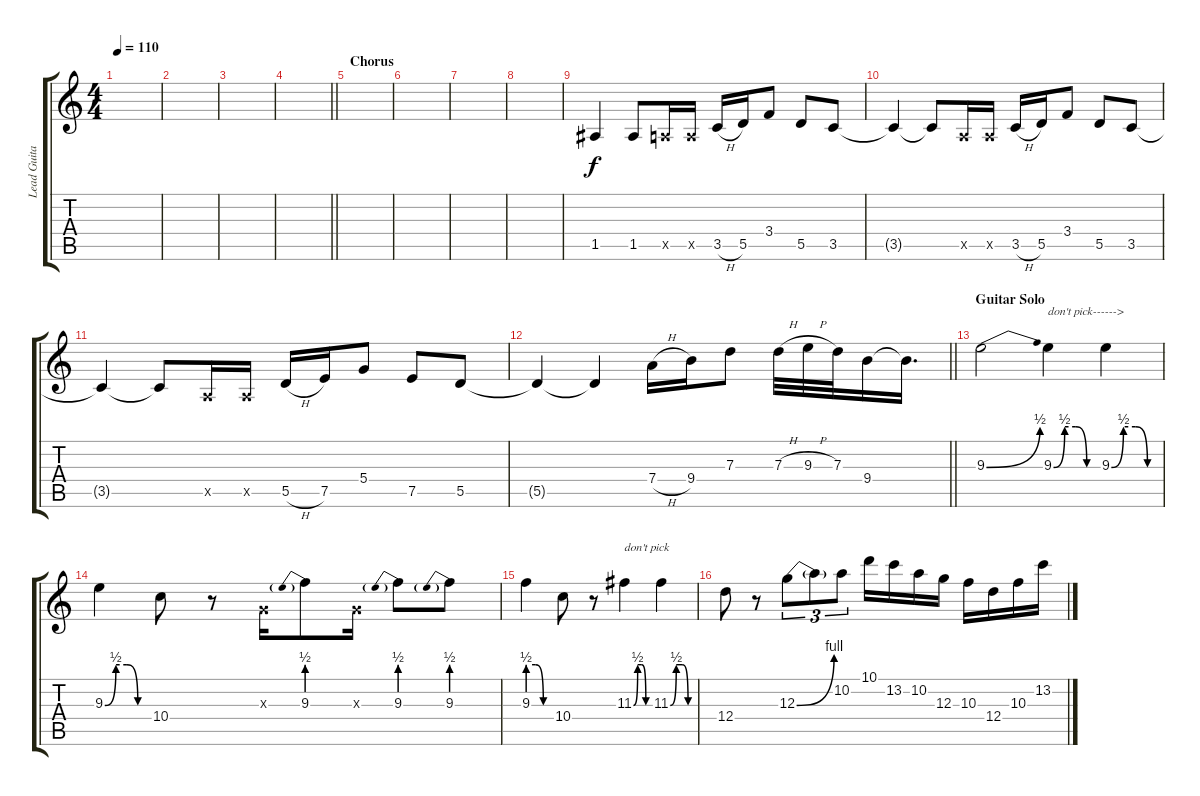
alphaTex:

\track ("Lead Guitar" "Lead Guita") {instrument acousticguitarsteel}
\staff {score tabs}
\tuning (E4 B3 G3 D3 A2 E2) {hide}
\ts (4 4)
\tempo 110
\clef g2
\ks c
|
|
|
\barLineRight lightlight
|
\section ("" "Chorus")
|
|
|
|
1.5.4 1.5.8 0.5{x}.16 0.5{x}.16 3.5{h}.16 5.5.16 3.4.8 5.5.8 3.5.8 |
3.5{t}.4 3.5{t}.8 0.5{x}.16 0.5{x}.16 3.5{h}.16 5.5.16 3.4.8 5.5.8 3.5.8 |
3.5{t}.4 3.5{t}.8 0.5{x}.16 0.5{x}.16 5.5{h}.16 7.5.16 5.4.8 7.5.8 5.5.8 |
\barLineRight lightlight
5.5{t}.4 5.5{t}.4 7.4{h}.16 9.4.16 7.3.8 7.3{h}.32 9.3{h}.32 7.3.32 9.4.16 9.4{t}.16{d} |
\section ("" "Guitar Solo")
9.3{be (bend 0 0 60 2)}.2 9.3{be (custom 0 0 15 2 30 2 45 0 60 0)}.4{txt "don't pick------>"} 9.3{be (custom 0 0 15 2 30 2 45 0 60 0)}.4 |
9.3{be (custom 0 0 15 2 30 2 45 0 60 0)}.4 10.4.8 r.8 0.3{x}.16 9.3{be (prebend 0 2 60 2)}.8 0.3{x}.16 9.3{be (prebend 0 2 60 2)}.8 9.3{be (prebend 0 2 60 2)}.8 |
9.3{be (custom 0 2 20 2 40 0 60 0)}.4 10.4.8 r.8 11.3{be (custom 0 0 15 2 30 2 45 0 60 0)}.4{txt "don't pick"} 11.3{be (custom 0 0 15 2 30 2 45 0 60 0)}.4 |
12.4.8 r.8 12.3{be (bend 0 0 60 4)}.8{tu (3 2)} 12.3{t}.8{tu (3 2)} 10.2.8{tu (3 2)} 10.1.16 13.2.16 10.2.16 12.3.16 10.3.16 12.4.16 10.3.16 13.2.16
